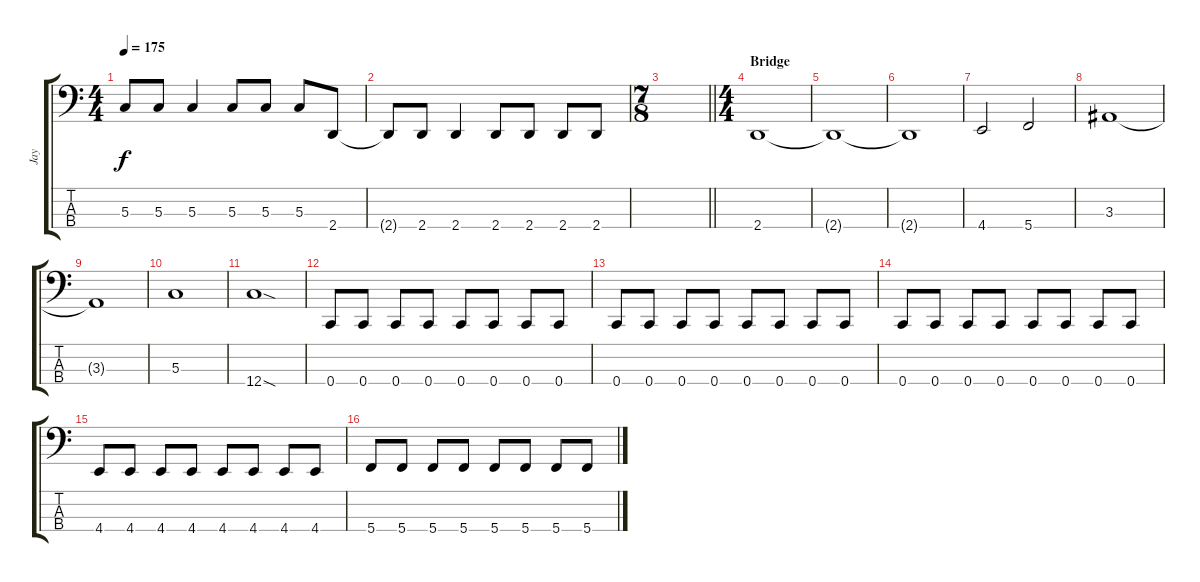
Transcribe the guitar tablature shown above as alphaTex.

\track ("Jay" "Jay") {instrument electricbasspick}
\staff {score tabs}
\tuning (F2 C2 G1 C1) {hide}
\ts (4 4)
\tempo 175
\clef f4
\ks c
5.3{t}.8{dy f} 5.3.8 5.3.4 5.3.8 5.3.8 5.3.8 2.4.8 |
2.4{t}.8 2.4.8 2.4.4 2.4.8 2.4.8 2.4.8 2.4.8 |
\ts (7 8)
\barLineRight lightlight
|
\ts (4 4)
\section ("" "Bridge")
2.4.1 |
2.4{t}.1 |
2.4{t}.1 |
4.4.2 5.4.2 |
3.3.1 |
3.3{t}.1 |
5.3.1 |
12.4{sod}.1 |
0.4.8 0.4.8 0.4.8 0.4.8 0.4.8 0.4.8 0.4.8 0.4.8 |
0.4.8 0.4.8 0.4.8 0.4.8 0.4.8 0.4.8 0.4.8 0.4.8 |
0.4.8 0.4.8 0.4.8 0.4.8 0.4.8 0.4.8 0.4.8 0.4.8 |
4.4.8 4.4.8 4.4.8 4.4.8 4.4.8 4.4.8 4.4.8 4.4.8 |
5.4.8 5.4.8 5.4.8 5.4.8 5.4.8 5.4.8 5.4.8 5.4.8
